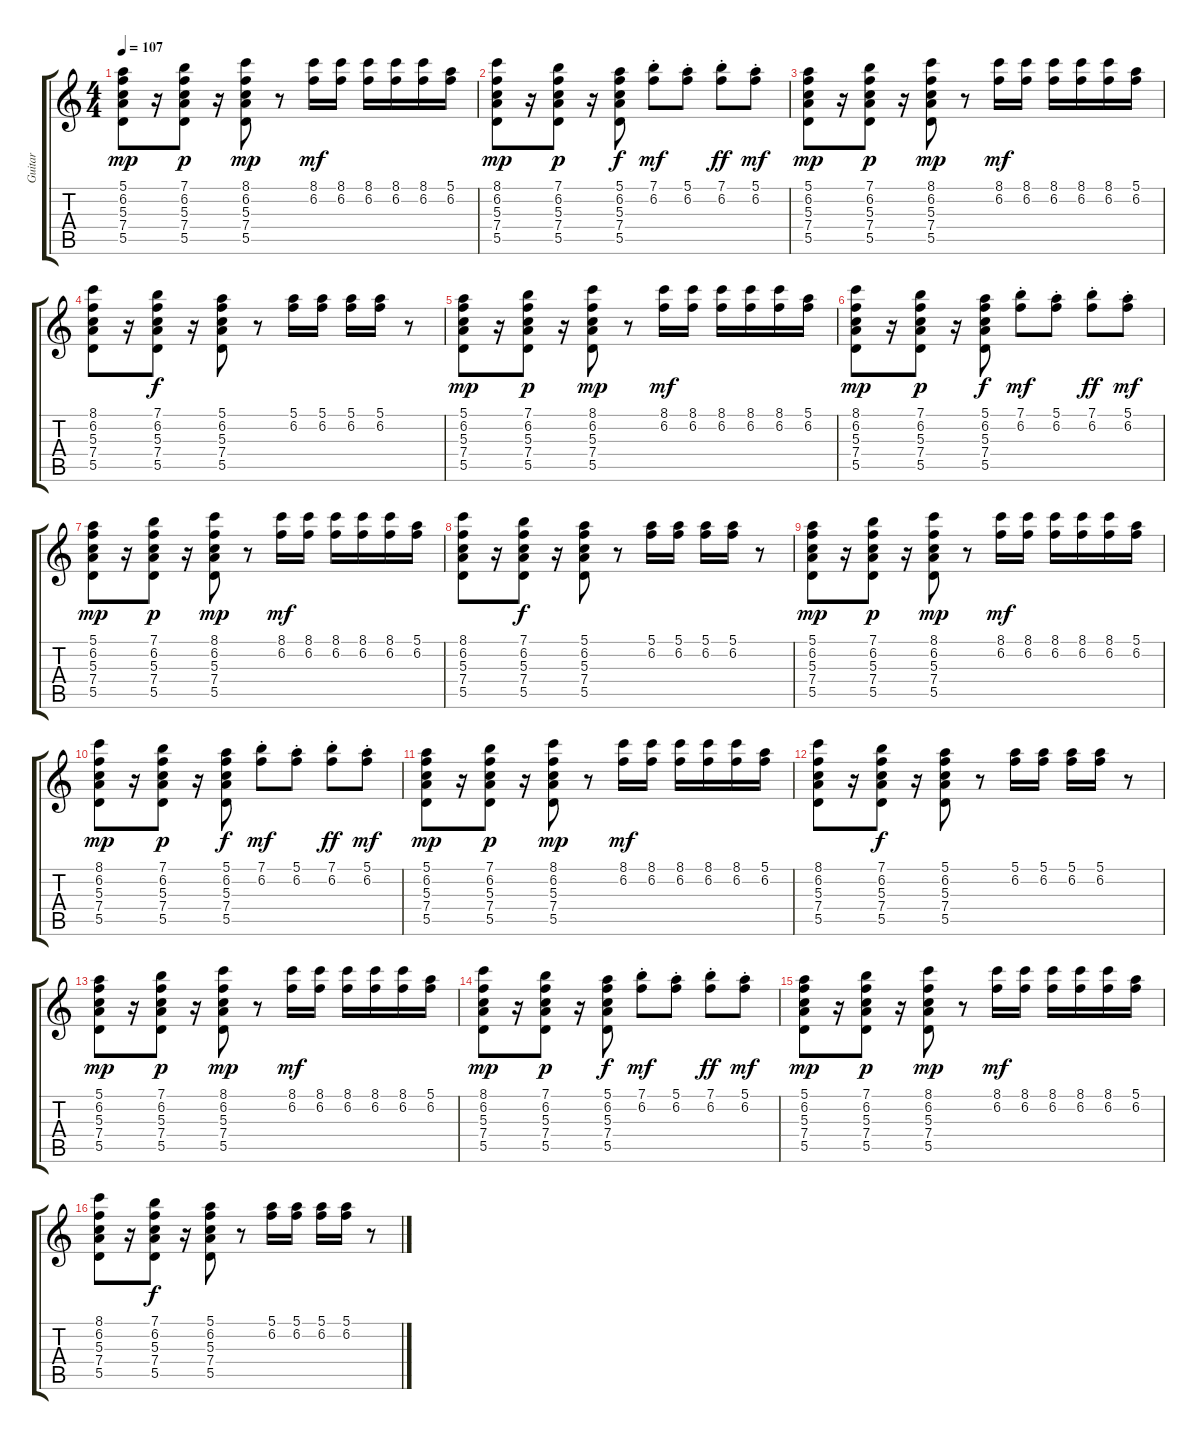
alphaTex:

\track ("Guitar" "Guitar") {instrument electricguitarclean}
\staff {score tabs}
\tuning (E4 B3 G3 D3 A2 E2) {hide}
\ts (4 4)
\tempo 107
\clef g2
\ks c
(5.1 6.2 5.3 7.4 5.5).8{dy mp} r.16 (7.1 6.2 5.3 7.4 5.5).8{dy p} r.16 (8.1 6.2 5.3 7.4 5.5).8{dy mp} r.8 (8.1 6.2).16{dy mf} (8.1 6.2).16 (8.1 6.2).16 (8.1 6.2).16 (8.1 6.2).16 (5.1 6.2).16 |
(8.1 6.2 5.3 7.4 5.5).8{dy mp} r.16 (7.1 6.2 5.3 7.4 5.5).8{dy p} r.16 (5.1 6.2 5.3 7.4 5.5).8{dy f} (7.1{st} 6.2{st}).8{dy mf} (5.1{st} 6.2{st}).8 (7.1{st} 6.2{st}).8{dy ff} (5.1{st} 6.2{st}).8{dy mf} |
(5.1 6.2 5.3 7.4 5.5).8{dy mp} r.16 (7.1 6.2 5.3 7.4 5.5).8{dy p} r.16 (8.1 6.2 5.3 7.4 5.5).8{dy mp} r.8 (8.1 6.2).16{dy mf} (8.1 6.2).16 (8.1 6.2).16 (8.1 6.2).16 (8.1 6.2).16 (5.1 6.2).16 |
(8.1 6.2 5.3 7.4 5.5).8 r.16 (7.1 6.2 5.3 7.4 5.5).8{dy f} r.16 (5.1 6.2 5.3 7.4 5.5).8 r.8 (5.1 6.2).16 (5.1 6.2).16 (5.1 6.2).16 (5.1 6.2).16 r.8 |
(5.1 6.2 5.3 7.4 5.5).8{dy mp} r.16 (7.1 6.2 5.3 7.4 5.5).8{dy p} r.16 (8.1 6.2 5.3 7.4 5.5).8{dy mp} r.8 (8.1 6.2).16{dy mf} (8.1 6.2).16 (8.1 6.2).16 (8.1 6.2).16 (8.1 6.2).16 (5.1 6.2).16 |
(8.1 6.2 5.3 7.4 5.5).8{dy mp} r.16 (7.1 6.2 5.3 7.4 5.5).8{dy p} r.16 (5.1 6.2 5.3 7.4 5.5).8{dy f} (7.1{st} 6.2{st}).8{dy mf} (5.1{st} 6.2{st}).8 (7.1{st} 6.2{st}).8{dy ff} (5.1{st} 6.2{st}).8{dy mf} |
(5.1 6.2 5.3 7.4 5.5).8{dy mp} r.16 (7.1 6.2 5.3 7.4 5.5).8{dy p} r.16 (8.1 6.2 5.3 7.4 5.5).8{dy mp} r.8 (8.1 6.2).16{dy mf} (8.1 6.2).16 (8.1 6.2).16 (8.1 6.2).16 (8.1 6.2).16 (5.1 6.2).16 |
(8.1 6.2 5.3 7.4 5.5).8 r.16 (7.1 6.2 5.3 7.4 5.5).8{dy f} r.16 (5.1 6.2 5.3 7.4 5.5).8 r.8 (5.1 6.2).16 (5.1 6.2).16 (5.1 6.2).16 (5.1 6.2).16 r.8 |
(5.1 6.2 5.3 7.4 5.5).8{dy mp} r.16 (7.1 6.2 5.3 7.4 5.5).8{dy p} r.16 (8.1 6.2 5.3 7.4 5.5).8{dy mp} r.8 (8.1 6.2).16{dy mf} (8.1 6.2).16 (8.1 6.2).16 (8.1 6.2).16 (8.1 6.2).16 (5.1 6.2).16 |
(8.1 6.2 5.3 7.4 5.5).8{dy mp} r.16 (7.1 6.2 5.3 7.4 5.5).8{dy p} r.16 (5.1 6.2 5.3 7.4 5.5).8{dy f} (7.1{st} 6.2{st}).8{dy mf} (5.1{st} 6.2{st}).8 (7.1{st} 6.2{st}).8{dy ff} (5.1{st} 6.2{st}).8{dy mf} |
(5.1 6.2 5.3 7.4 5.5).8{dy mp} r.16 (7.1 6.2 5.3 7.4 5.5).8{dy p} r.16 (8.1 6.2 5.3 7.4 5.5).8{dy mp} r.8 (8.1 6.2).16{dy mf} (8.1 6.2).16 (8.1 6.2).16 (8.1 6.2).16 (8.1 6.2).16 (5.1 6.2).16 |
(8.1 6.2 5.3 7.4 5.5).8 r.16 (7.1 6.2 5.3 7.4 5.5).8{dy f} r.16 (5.1 6.2 5.3 7.4 5.5).8 r.8 (5.1 6.2).16 (5.1 6.2).16 (5.1 6.2).16 (5.1 6.2).16 r.8 |
(5.1 6.2 5.3 7.4 5.5).8{dy mp} r.16 (7.1 6.2 5.3 7.4 5.5).8{dy p} r.16 (8.1 6.2 5.3 7.4 5.5).8{dy mp} r.8 (8.1 6.2).16{dy mf} (8.1 6.2).16 (8.1 6.2).16 (8.1 6.2).16 (8.1 6.2).16 (5.1 6.2).16 |
(8.1 6.2 5.3 7.4 5.5).8{dy mp} r.16 (7.1 6.2 5.3 7.4 5.5).8{dy p} r.16 (5.1 6.2 5.3 7.4 5.5).8{dy f} (7.1{st} 6.2{st}).8{dy mf} (5.1{st} 6.2{st}).8 (7.1{st} 6.2{st}).8{dy ff} (5.1{st} 6.2{st}).8{dy mf} |
(5.1 6.2 5.3 7.4 5.5).8{dy mp} r.16 (7.1 6.2 5.3 7.4 5.5).8{dy p} r.16 (8.1 6.2 5.3 7.4 5.5).8{dy mp} r.8 (8.1 6.2).16{dy mf} (8.1 6.2).16 (8.1 6.2).16 (8.1 6.2).16 (8.1 6.2).16 (5.1 6.2).16 |
(8.1 6.2 5.3 7.4 5.5).8 r.16 (7.1 6.2 5.3 7.4 5.5).8{dy f} r.16 (5.1 6.2 5.3 7.4 5.5).8 r.8 (5.1 6.2).16 (5.1 6.2).16 (5.1 6.2).16 (5.1 6.2).16 r.8
